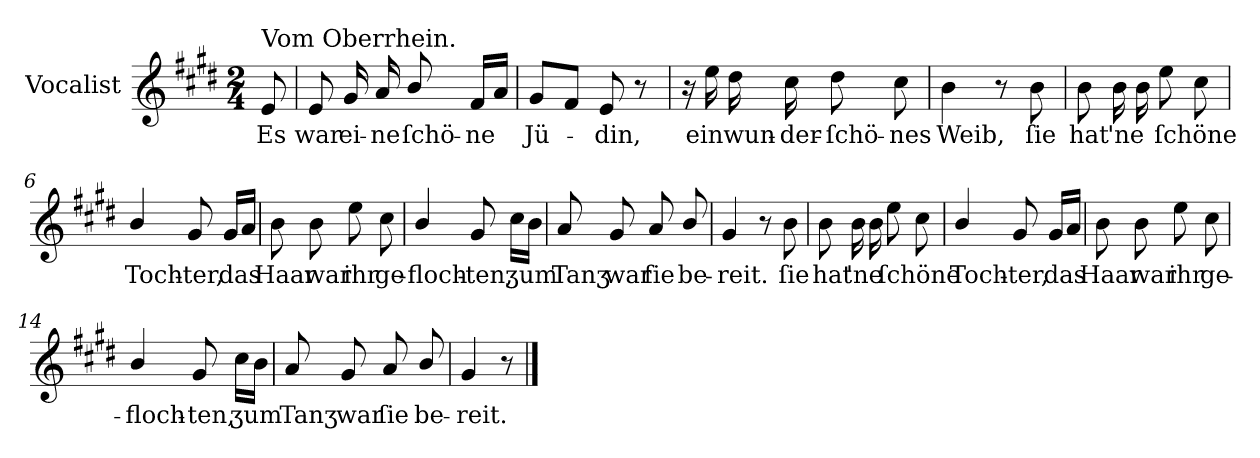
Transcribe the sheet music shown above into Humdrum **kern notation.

**kern	**text
*part1	*part1
*staff1	*staff1
*I"Vocalist	*
*k[f#c#g#d#]	*
*E:	*
*M2/4	*
=	=
!LO:TX:a:t=Vom Oberrhein.	!
8e	Es
=1	=1
8e	war
16g#	ei-
16a	-ne
8b/	ſchö-
16f#LL	-ne
16aJJ	.
=2	=2
8g#L	Jü-
8f#J	.
8e	-din,
8r	.
=3	=3
16r	.
16ee	ein
16dd#	wun-
16cc#	-der-
8dd#	-ſchö-
8cc#	-nes
=4	=4
4b	Weib,
8r	.
8b	ſie
=5	=5
8b	hat
16b	'ne
16b	.
8ee	ſchöne
8cc#	.
=6	=6
4b/	Toch-
8g#	-ter,
16g#LL	das
16aJJ	.
=7	=7
8b	Haar
8b	war
8ee	ihr
8cc#	ge-
=8	=8
4b/	-floch-
8g#	-ten,
16cc#LL	ʒum
16bJJ	.
=9	=9
8a	Tanʒ
8g#	war
8a	ſie
8b/	be-
=10	=10
4g#	-reit.
8r	.
8b	ſie
=11	=11
8b	hat
16b	'ne
16b	.
8ee	ſchöne
8cc#	.
=12	=12
4b/	Toch-
8g#	-ter,
16g#LL	das
16aJJ	.
=13	=13
8b	Haar
8b	war
8ee	ihr
8cc#	ge-
=14	=14
4b/	-floch-
8g#	-ten,
16cc#LL	ʒum
16bJJ	.
=15	=15
8a	Tanʒ
8g#	war
8a	ſie
8b/	be-
=16	=16
4g#	-reit.
8r	.
==	==
*-	*-
